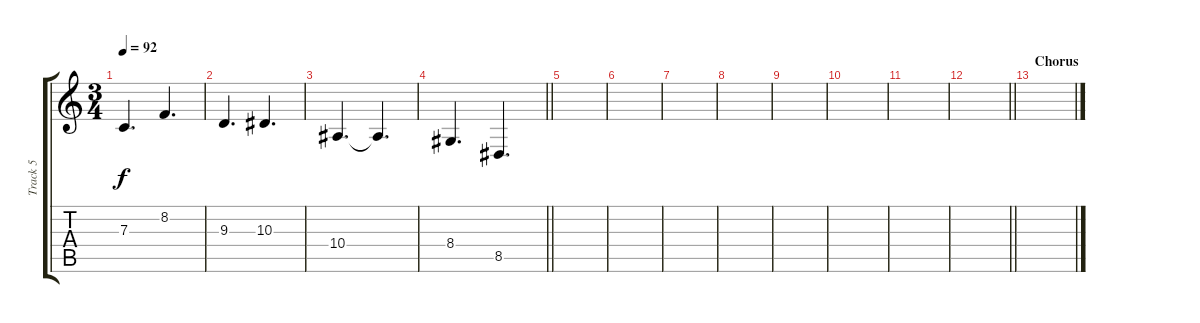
\track ("Track 5" "Track 5") {instrument stringensemble2}
\staff {score tabs}
\tuning (D4 A3 F3 C3 G2 C2) {hide}
\ts (3 4)
\tempo 92
\clef g2
\ks c
7.3.4{d dy f} 8.2.4{d} |
9.3.4{d} 10.3.4{d} |
10.4.4{d} 10.4{t}.4{d} |
\barLineRight lightlight
8.4.4{d} 8.5.4{d} |
|
|
|
|
|
|
|
\barLineRight lightlight
|
\section ("" "Chorus")
